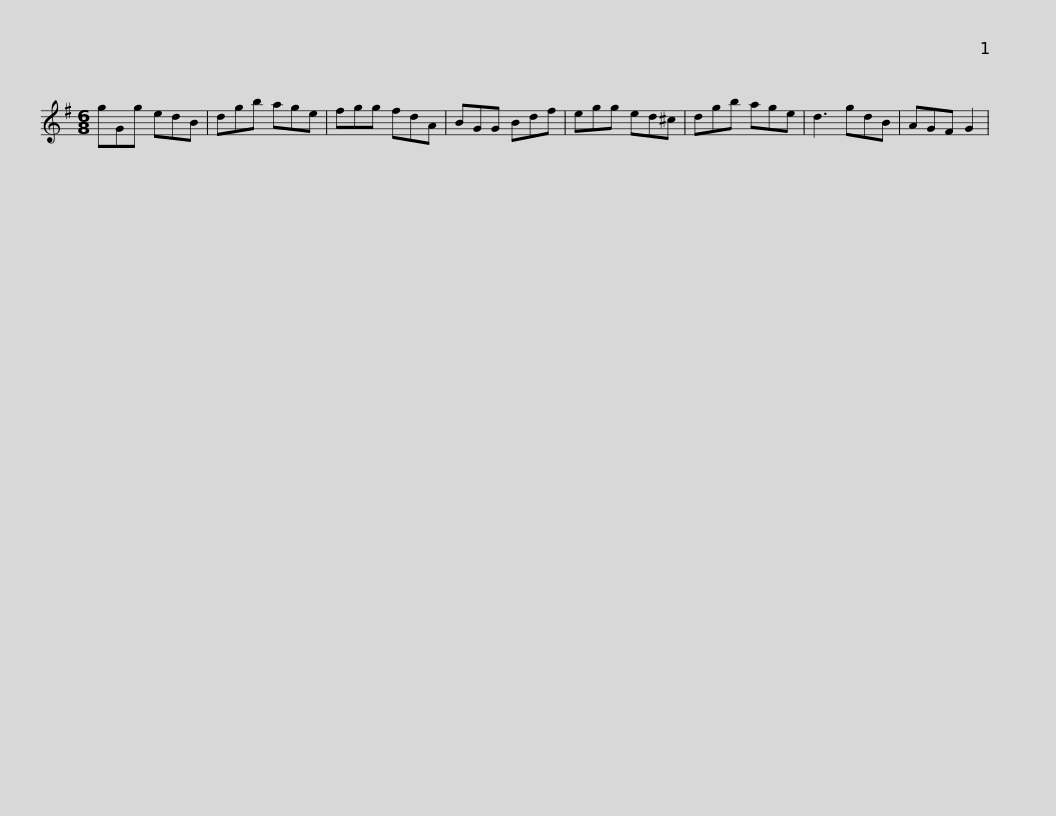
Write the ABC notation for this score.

X:1
L:1/8
M:6/8
I:linebreak $
K:G
V:1 treble
V:1
 gGg edB | dgb age | fgg fdA | BGG Bdf | egg ed^c | %5
 dgb age | d3 gdB |$ AGF G2 | %8
